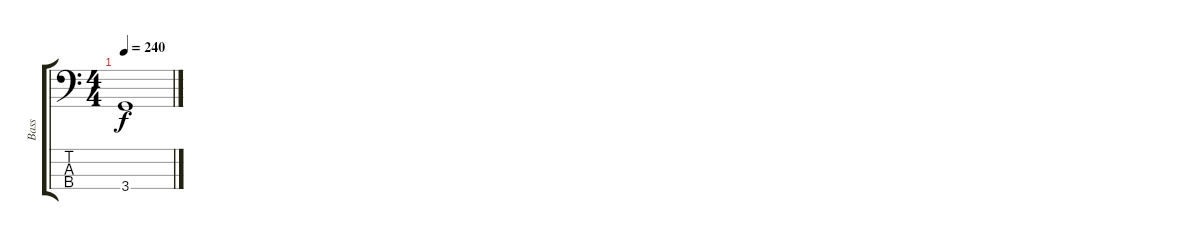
\track ("Bass" "Bass") {instrument electricbassfinger}
\staff {score tabs}
\tuning (G2 D2 A1 E1) {hide}
\ts (4 4)
\tempo 240
\clef f4
\ks c
3.4.1{dy f}
